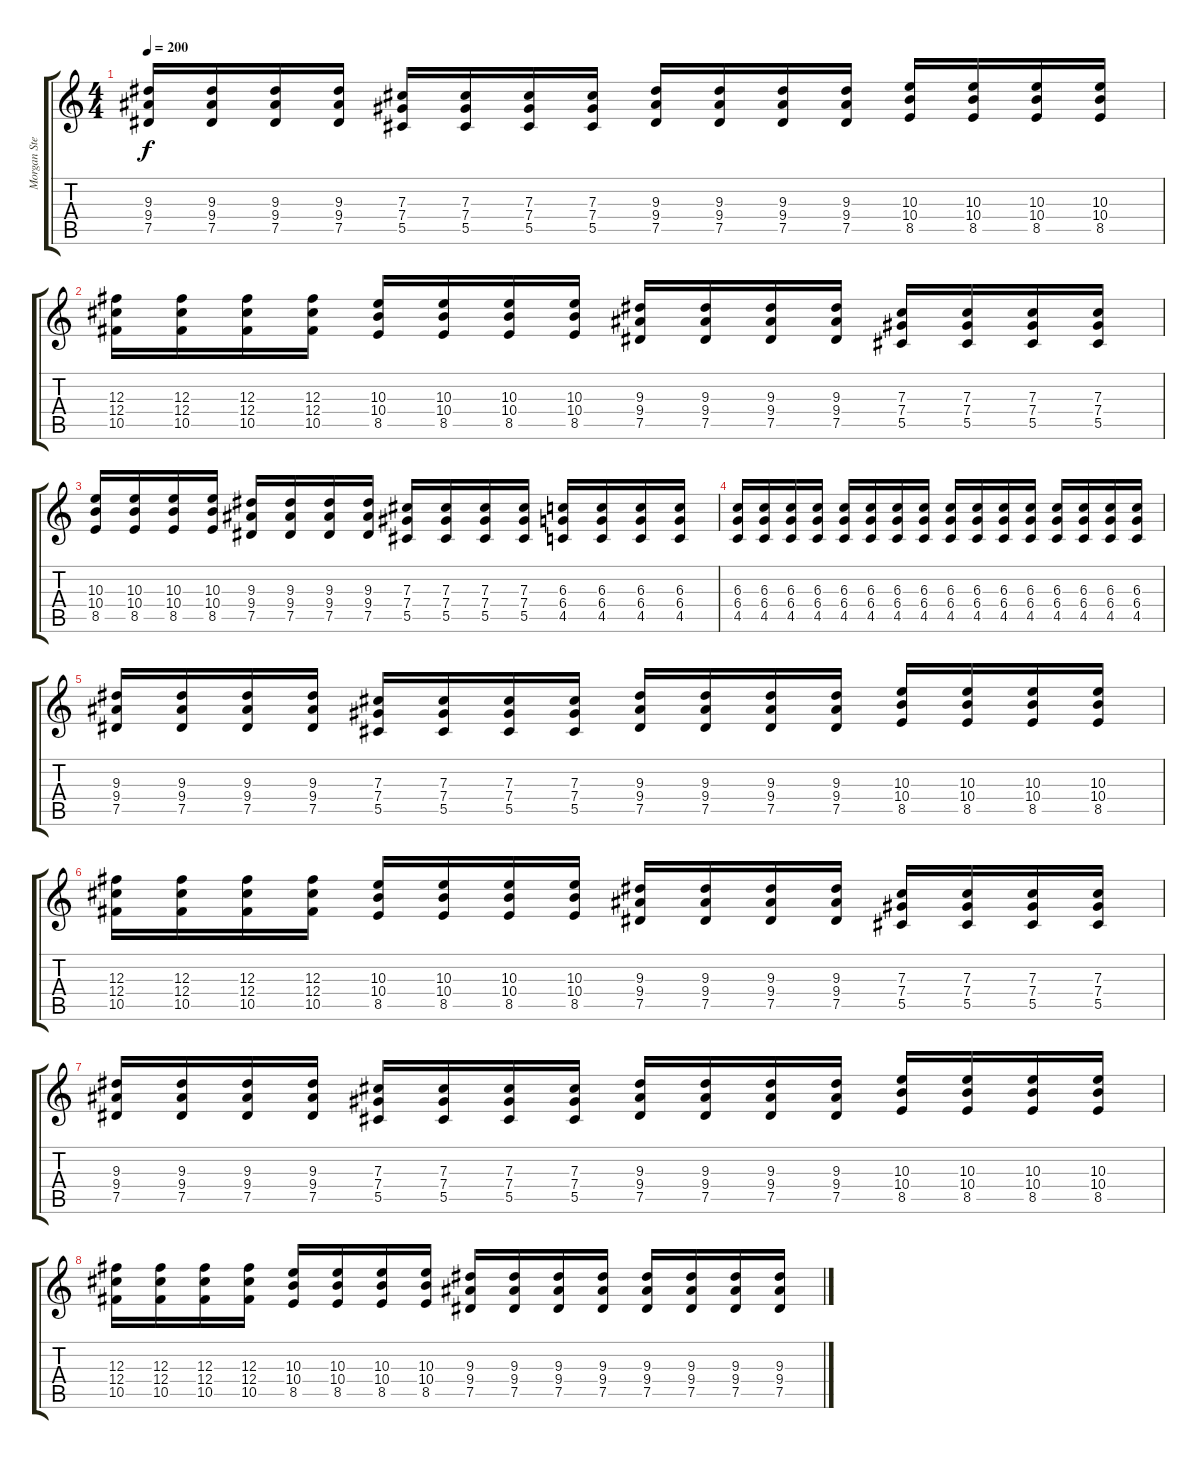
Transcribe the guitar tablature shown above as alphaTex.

\track ("Morgan Steinmeyer Håkansson" "Morgan Ste") {instrument distortionguitar}
\staff {score tabs}
\tuning (Eb4 Bb3 Gb3 Db3 Ab2 Eb2) {hide}
\ts (4 4)
\tempo 200
\clef g2
\ks c
(9.3 9.4 7.5).16{dy f} (9.3 9.4 7.5).16 (9.3 9.4 7.5).16 (9.3 9.4 7.5).16 (7.3 7.4 5.5).16 (7.3 7.4 5.5).16 (7.3 7.4 5.5).16 (7.3 7.4 5.5).16 (9.3 9.4 7.5).16 (9.3 9.4 7.5).16 (9.3 9.4 7.5).16 (9.3 9.4 7.5).16 (10.3 10.4 8.5).16 (10.3 10.4 8.5).16 (10.3 10.4 8.5).16 (10.3 10.4 8.5).16 |
(12.3 12.4 10.5).16 (12.3 12.4 10.5).16 (12.3 12.4 10.5).16 (12.3 12.4 10.5).16 (10.3 10.4 8.5).16 (10.3 10.4 8.5).16 (10.3 10.4 8.5).16 (10.3 10.4 8.5).16 (9.3 9.4 7.5).16 (9.3 9.4 7.5).16 (9.3 9.4 7.5).16 (9.3 9.4 7.5).16 (7.3 7.4 5.5).16 (7.3 7.4 5.5).16 (7.3 7.4 5.5).16 (7.3 7.4 5.5).16 |
(10.3 10.4 8.5).16 (10.3 10.4 8.5).16 (10.3 10.4 8.5).16 (10.3 10.4 8.5).16 (9.3 9.4 7.5).16 (9.3 9.4 7.5).16 (9.3 9.4 7.5).16 (9.3 9.4 7.5).16 (7.3 7.4 5.5).16 (7.3 7.4 5.5).16 (7.3 7.4 5.5).16 (7.3 7.4 5.5).16 (6.3 6.4 4.5).16 (6.3 6.4 4.5).16 (6.3 6.4 4.5).16 (6.3 6.4 4.5).16 |
(6.3 6.4 4.5).16 (6.3 6.4 4.5).16 (6.3 6.4 4.5).16 (6.3 6.4 4.5).16 (6.3 6.4 4.5).16 (6.3 6.4 4.5).16 (6.3 6.4 4.5).16 (6.3 6.4 4.5).16 (6.3 6.4 4.5).16 (6.3 6.4 4.5).16 (6.3 6.4 4.5).16 (6.3 6.4 4.5).16 (6.3 6.4 4.5).16 (6.3 6.4 4.5).16 (6.3 6.4 4.5).16 (6.3 6.4 4.5).16 |
(9.3 9.4 7.5).16 (9.3 9.4 7.5).16 (9.3 9.4 7.5).16 (9.3 9.4 7.5).16 (7.3 7.4 5.5).16 (7.3 7.4 5.5).16 (7.3 7.4 5.5).16 (7.3 7.4 5.5).16 (9.3 9.4 7.5).16 (9.3 9.4 7.5).16 (9.3 9.4 7.5).16 (9.3 9.4 7.5).16 (10.3 10.4 8.5).16 (10.3 10.4 8.5).16 (10.3 10.4 8.5).16 (10.3 10.4 8.5).16 |
(12.3 12.4 10.5).16 (12.3 12.4 10.5).16 (12.3 12.4 10.5).16 (12.3 12.4 10.5).16 (10.3 10.4 8.5).16 (10.3 10.4 8.5).16 (10.3 10.4 8.5).16 (10.3 10.4 8.5).16 (9.3 9.4 7.5).16 (9.3 9.4 7.5).16 (9.3 9.4 7.5).16 (9.3 9.4 7.5).16 (7.3 7.4 5.5).16 (7.3 7.4 5.5).16 (7.3 7.4 5.5).16 (7.3 7.4 5.5).16 |
(9.3 9.4 7.5).16 (9.3 9.4 7.5).16 (9.3 9.4 7.5).16 (9.3 9.4 7.5).16 (7.3 7.4 5.5).16 (7.3 7.4 5.5).16 (7.3 7.4 5.5).16 (7.3 7.4 5.5).16 (9.3 9.4 7.5).16 (9.3 9.4 7.5).16 (9.3 9.4 7.5).16 (9.3 9.4 7.5).16 (10.3 10.4 8.5).16 (10.3 10.4 8.5).16 (10.3 10.4 8.5).16 (10.3 10.4 8.5).16 |
(12.3 12.4 10.5).16 (12.3 12.4 10.5).16 (12.3 12.4 10.5).16 (12.3 12.4 10.5).16 (10.3 10.4 8.5).16 (10.3 10.4 8.5).16 (10.3 10.4 8.5).16 (10.3 10.4 8.5).16 (9.3 9.4 7.5).16 (9.3 9.4 7.5).16 (9.3 9.4 7.5).16 (9.3 9.4 7.5).16 (9.3 9.4 7.5).16 (9.3 9.4 7.5).16 (9.3 9.4 7.5).16 (9.3 9.4 7.5).16
